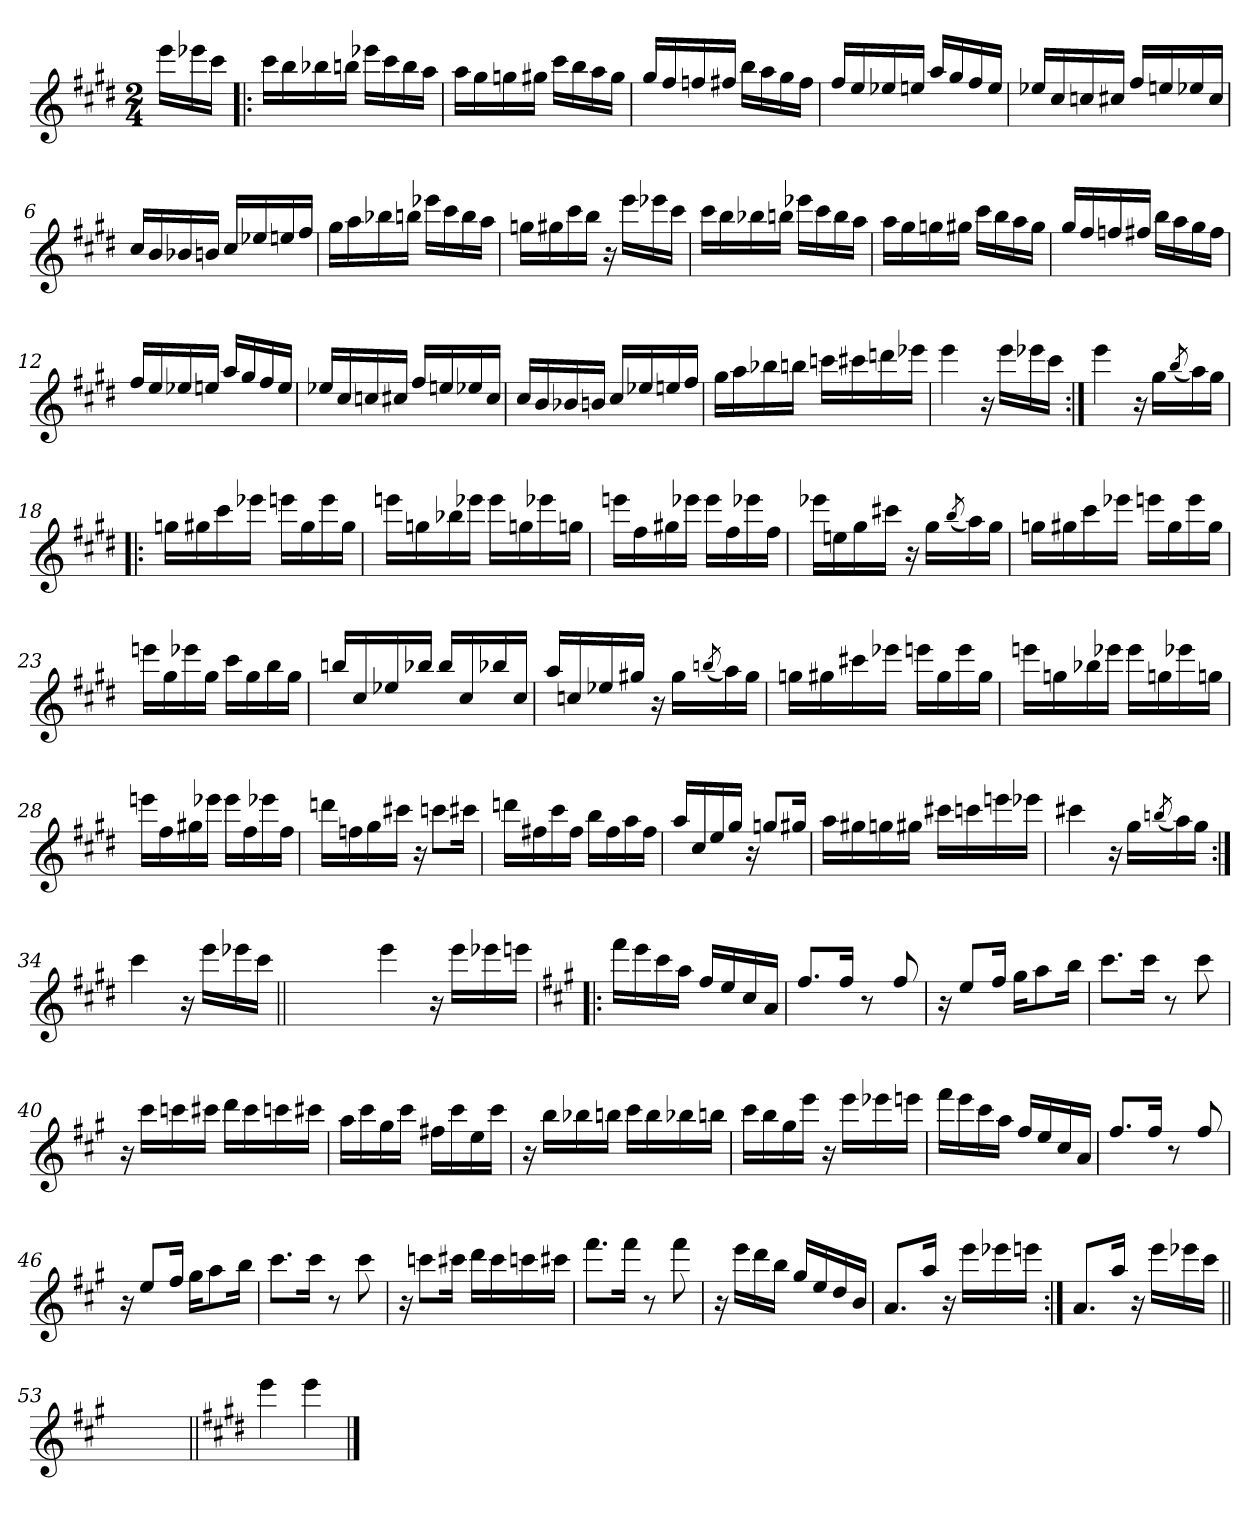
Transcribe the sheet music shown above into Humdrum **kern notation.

**kern
*part1
*staff1
*clefG2
*k[f#c#g#d#]
*E:
*M2/4
=
16eee\LL
16eee-X\
16ccc#\JJ
=1!|:
16ccc#\LL
16bb\
16bb-X\
16bbn\JJ
16eee-X\LL
16ccc#\
16bb\
16aa\JJ
=2
16aa\LL
16gg#\
16ggn\
16gg#X\JJ
16ccc#\LL
16bb\
16aa\
16gg#\JJ
=3
16gg#/LL
16ff#/
16ffn/
16ff#X/JJ
16bb\LL
16aa\
16gg#\
16ff#\JJ
!!LO:LB:g=z
=4
16ff#/LL
16ee/
16ee-X/
16een/JJ
16aa/LL
16gg#/
16ff#/
16ee/JJ
=5
16ee-X/LL
16cc#/
16ccn/
16cc#X/JJ
16ff#/LL
16een/
16ee-X/
16cc#/JJ
=6
16cc#/LL
16b/
16b-X/
16bn/JJ
16cc#/LL
16ee-X/
16een/
16ff#/JJ
=7
16gg#\LL
16aa\
16bb-X\
16bbn\JJ
16eee-X\LL
16ccc#\
16bb\
16aa\JJ
!!LO:LB:g=z
=8
16ggn\LL
16gg#X\
16ccc#\
16bb\JJ
16r
16eee\LL
16eee-X\
16ccc#\JJ
=9
16ccc#\LL
16bb\
16bb-X\
16bbn\JJ
16eee-X\LL
16ccc#\
16bb\
16aa\JJ
=10
16aa\LL
16gg#\
16ggn\
16gg#X\JJ
16ccc#\LL
16bb\
16aa\
16gg#\JJ
=11
16gg#/LL
16ff#/
16ffn/
16ff#X/JJ
16bb\LL
16aa\
16gg#\
16ff#\JJ
!!LO:LB:g=z
=12
16ff#/LL
16ee/
16ee-X/
16een/JJ
16aa/LL
16gg#/
16ff#/
16ee/JJ
=13
16ee-X/LL
16cc#/
16ccn/
16cc#X/JJ
16ff#/LL
16een/
16ee-X/
16cc#/JJ
=14
16cc#/LL
16b/
16b-X/
16bn/JJ
16cc#/LL
16ee-X/
16een/
16ff#/JJ
=15
16gg#\LL
16aa\
16bb-X\
16bbn\JJ
16cccn\LL
16ccc#X\
16dddn\
16eee-X\JJ
!!LO:LB:g=z
=16
4eee\
16r
16eee\LL
16eee-X\
16ccc#\JJ
=17:|!
4eee\
16r
16gg#\LL
(<8qbb/
16aa\)
16gg#\JJ
=18!|:
16ggn\LL
16gg#X\
16ccc#\
16eee-X\JJ
16eeen\LL
16gg#\
16eee\
16gg#\JJ
=19
16eeen\LL
16ggn\
16bb-X\
16eee-X\JJ
16eee-\LL
16ggn\
16eee-X\
16ggn\JJ
!!LO:LB:g=z
=20
16eeen\LL
16ff#\
16gg#X\
16eee-X\JJ
16eee-\LL
16ff#\
16eee-X\
16ff#\JJ
=21
16eee-X\LL
16een\
16gg#\
16ccc#X\JJ
16r
16gg#\LL
(<8qbb/
16aa\)
16gg#\JJ
=22
16ggn\LL
16gg#X\
16ccc#\
16eee-X\JJ
16eeen\LL
16gg#\
16eee\
16gg#\JJ
=23
16eeen\LL
16gg#\
16eee-X\
16gg#\JJ
16ccc#\LL
16gg#\
16bb\
16gg#\JJ
!!LO:LB:g=z
=24
16bbn/LL
16cc#/
16ee-X/
16bb-X/JJ
16bb-/LL
16cc#/
16bb-X/
16cc#/JJ
=25
16aa/LL
16ccn/
16ee-X/
16gg#X/JJ
16r
16gg#\LL
(<8qbbn/
16aa\)
16gg#\JJ
=26
16ggn\LL
16gg#X\
16ccc#X\
16eee-X\JJ
16eeen\LL
16gg#\
16eee\
16gg#\JJ
=27
16eeen\LL
16ggn\
16bb-X\
16eee-X\JJ
16eee-\LL
16ggn\
16eee-X\
16ggn\JJ
!!LO:LB:g=z
=28
16eeen\LL
16ff#\
16gg#X\
16eee-X\JJ
16eee-\LL
16ff#\
16eee-X\
16ff#\JJ
=29
16dddn\LL
16ffn\
16gg#\
16ccc#X\JJ
16r
8cccn\L
16ccc#X\Jk
=30
16dddn\LL
16ff#X\
16ccc#\
16ff#\JJ
16bb\LL
16ff#\
16aa\
16ff#\JJ
=31
16aa/LL
16cc#/
16ee/
16gg#/JJ
16r
8ggn/L
16gg#X/Jk
!!LO:LB:g=z
=32
16aa\LL
16gg#X\
16ggn\
16gg#X\JJ
16ccc#X\LL
16cccn\
16eeen\
16eee-X\JJ
=33
4ccc#X\
16r
16gg#\LL
(<8qbbn/
16aa\)
16gg#\JJ
=34:|!
4ccc#\
16r
16eee\LL
16eee-X\
16ccc#\JJ
=34X341||
2ryy
!!LO:PB:g=z
=35-
4eee\
16r
16eee\LL
16eee-X\
16eeen\JJ
=36!|:
*k[f#c#g#]
*A:
16fff#\LL
16eee\
16ccc#\
16aa\JJ
16ff#/LL
16ee/
16cc#/
16a/JJ
=37
8.ff#/L
16ff#/Jk
8r
8ff#/
=38
16r
8ee/L
16ff#/Jk
16gg#\KL
8aa\
16bb\Jk
!!LO:LB:g=z
=39
8.ccc#\L
16ccc#\Jk
8r
8ccc#\
=40
16r
16ccc#\LL
16cccn\
16ccc#X\JJ
16ddd\LL
16ccc#\
16cccn\
16ccc#X\JJ
=41
16aa\LL
16ccc#\
16gg#\
16ccc#\JJ
16ff#X\LL
16ccc#\
16ee\
16ccc#\JJ
=42
16r
16bb\LL
16bb-X\
16bbn\JJ
16ccc#\LL
16bb\
16bb-X\
16bbn\JJ
!!LO:LB:g=z
=43
16ccc#\LL
16bb\
16gg#\
16eee\JJ
16r
16eee\LL
16eee-X\
16eeen\JJ
=44
16fff#\LL
16eee\
16ccc#\
16aa\JJ
16ff#/LL
16ee/
16cc#/
16a/JJ
=45
8.ff#/L
16ff#/Jk
8r
8ff#/
=46
16r
8ee/L
16ff#/Jk
16gg#\KL
8aa\
16bb\Jk
!!LO:LB:g=z
=47
8.ccc#\L
16ccc#\Jk
8r
8ccc#\
=48
16r
8cccn\L
16ccc#X\Jk
16ddd\LL
16ccc#\
16cccn\
16ccc#X\JJ
=49
8.fff#\L
16fff#\Jk
8r
8fff#\
=50
16r
16eee\LL
16ddd\
16bb\JJ
16gg#/LL
16ee/
16dd/
16b/JJ
!!LO:LB:g=z
=51
8.a/L
16aa/Jk
16r
16eee\LL
16eee-X\
16eeen\JJ
=52:|!
8.a/L
16aa/Jk
16r
16eee\LL
16eee-X\
16ccc#\JJ
=53||
2ryy
=54||
*k[f#c#g#d#]
*E:
4eee\
4eee\
==
*-
